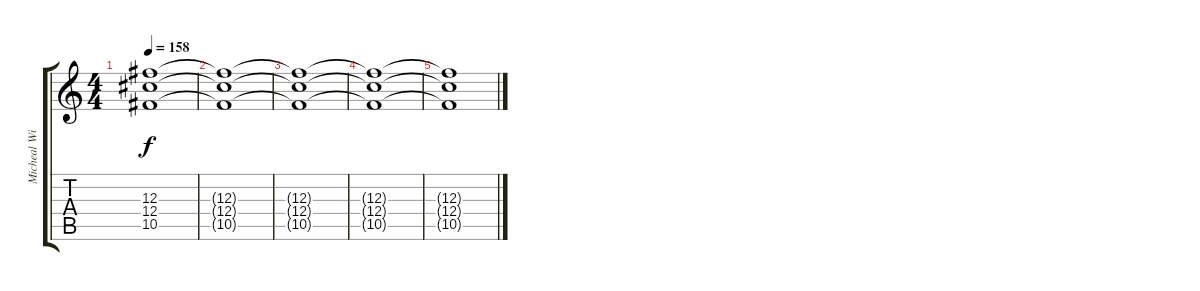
\track ("Micheal Wilton" "Micheal Wi") {instrument distortionguitar}
\staff {score tabs}
\tuning (Eb4 Bb3 Gb3 Db3 Ab2 Eb2) {hide}
\ts (4 4)
\tempo 158
\clef g2
\ks c
(12.3{t} 12.4{t} 10.5{t}).1{dy f} |
(12.3{t} 12.4{t} 10.5{t}).1{volume 0} |
(12.3{t} 12.4{t} 10.5{t}).1 |
(12.3{t} 12.4{t} 10.5{t}).1 |
(12.3{t} 12.4{t} 10.5{t}).1
